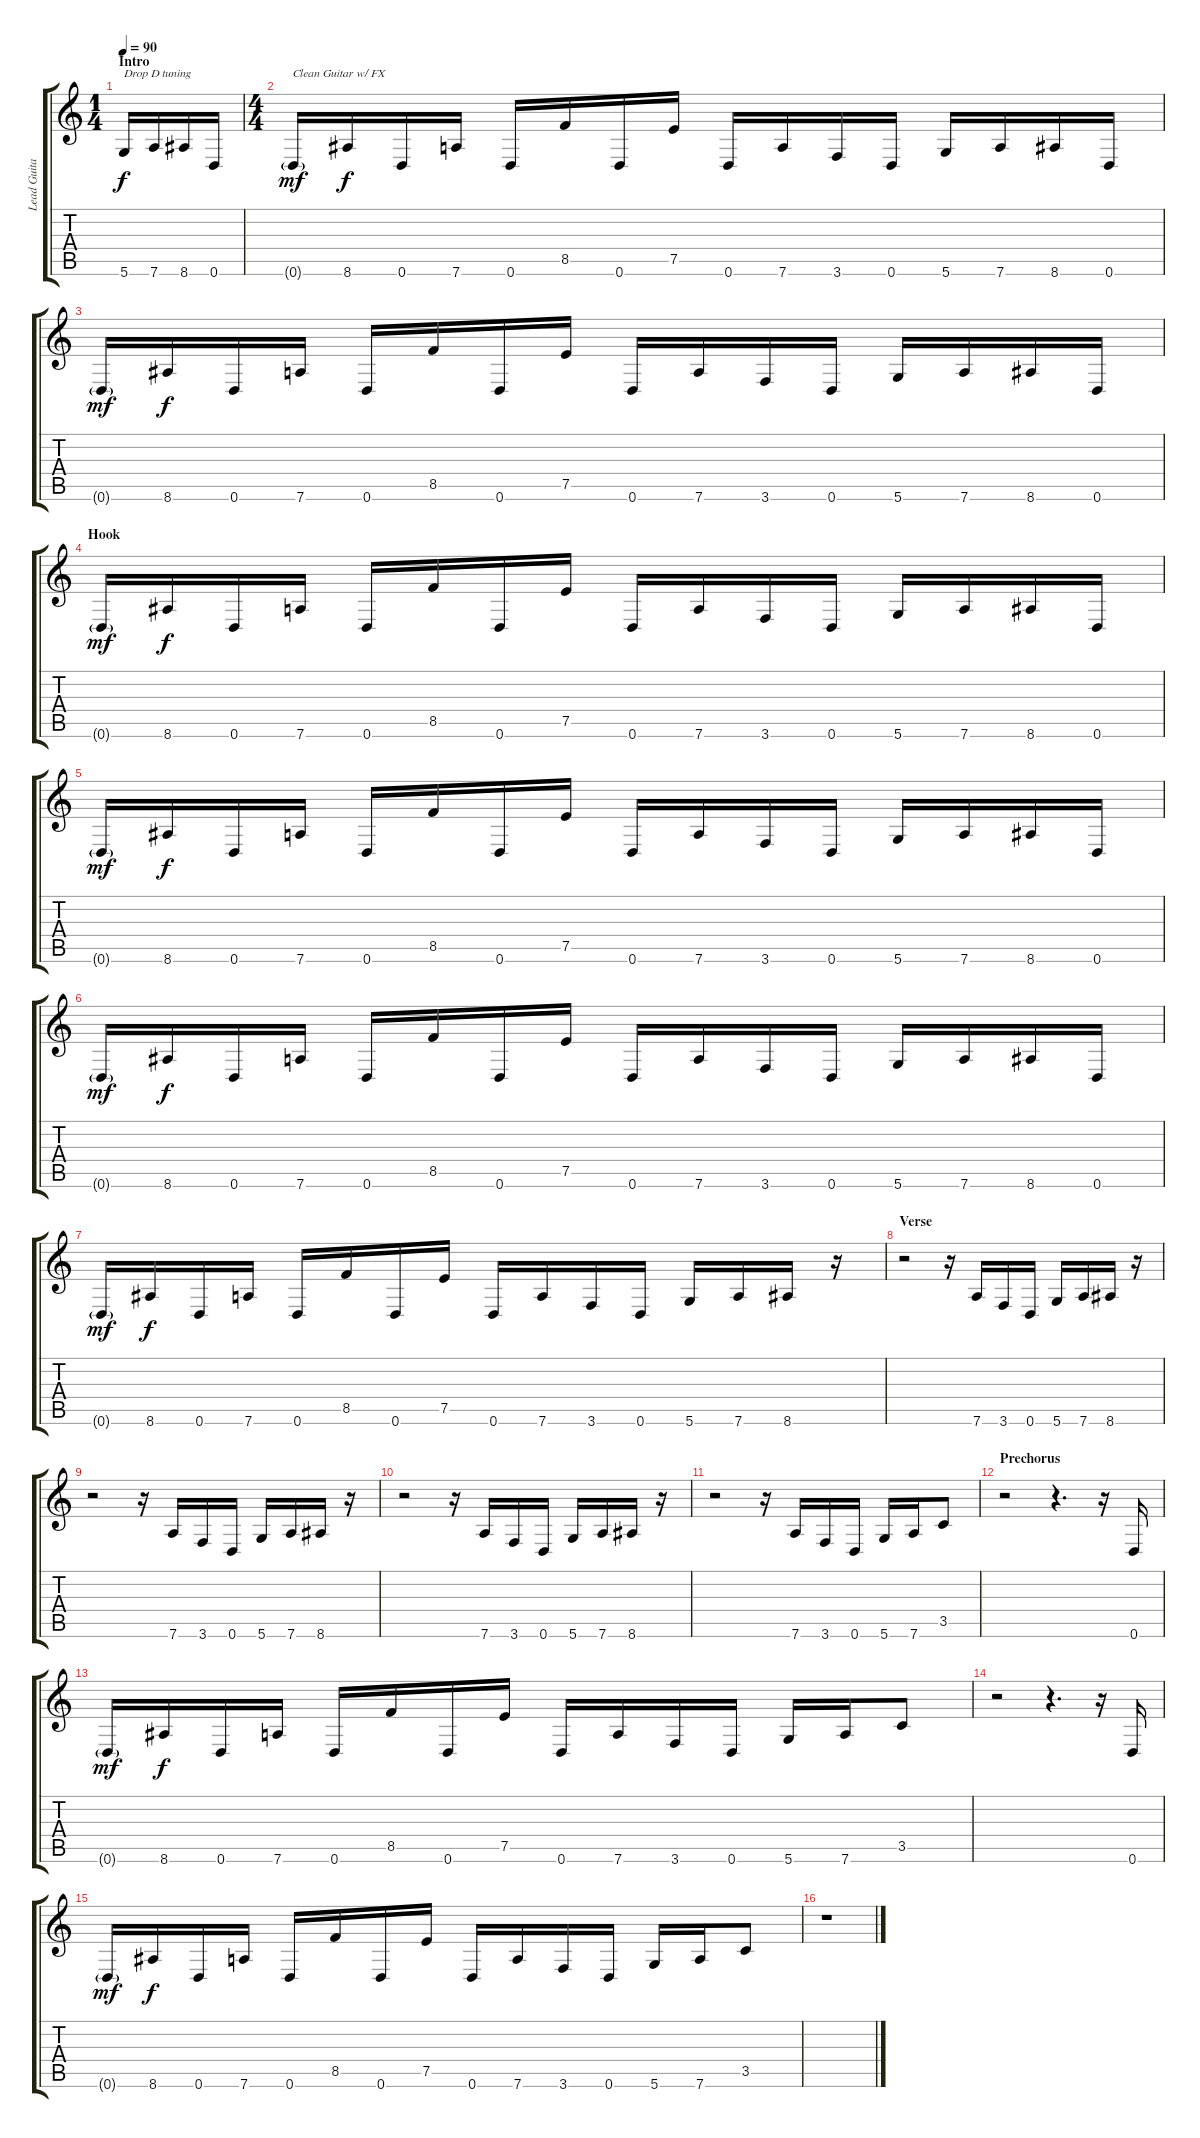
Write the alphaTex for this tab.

\track ("Lead Guitar" "Lead Guita") {instrument electricguitarjazz}
\staff {score tabs}
\tuning (E4 B3 G3 D3 A2 D2) {hide}
\ts (1 4)
\section ("" "Intro")
\tempo 90
\clef g2
\ks c
5.6.16{txt "Drop D tuning" dy f instrument electricguitarjazz} 7.6.16 8.6.16 0.6.16 |
\ts (4 4)
0.6{g}.16{txt "Clean Guitar w/ FX" dy mf} 8.6.16{dy f} 0.6.16 7.6.16 0.6.16 8.5.16 0.6.16 7.5.16 0.6.16 7.6.16 3.6.16 0.6.16 5.6.16 7.6.16 8.6.16 0.6.16 |
0.6{g}.16{dy mf} 8.6.16{dy f} 0.6.16 7.6.16 0.6.16 8.5.16 0.6.16 7.5.16 0.6.16 7.6.16 3.6.16 0.6.16 5.6.16 7.6.16 8.6.16 0.6.16 |
\section ("" "Hook")
0.6{g}.16{dy mf} 8.6.16{dy f} 0.6.16 7.6.16 0.6.16 8.5.16 0.6.16 7.5.16 0.6.16 7.6.16 3.6.16 0.6.16 5.6.16 7.6.16 8.6.16 0.6.16 |
0.6{g}.16{dy mf} 8.6.16{dy f} 0.6.16 7.6.16 0.6.16 8.5.16 0.6.16 7.5.16 0.6.16 7.6.16 3.6.16 0.6.16 5.6.16 7.6.16 8.6.16 0.6.16 |
0.6{g}.16{dy mf} 8.6.16{dy f} 0.6.16 7.6.16 0.6.16 8.5.16 0.6.16 7.5.16 0.6.16 7.6.16 3.6.16 0.6.16 5.6.16 7.6.16 8.6.16 0.6.16 |
0.6{g}.16{dy mf} 8.6.16{dy f} 0.6.16 7.6.16 0.6.16 8.5.16 0.6.16 7.5.16 0.6.16 7.6.16 3.6.16 0.6.16 5.6.16 7.6.16 8.6.16 r.16 |
\section ("" "Verse")
r.2 r.16 7.6.16 3.6.16 0.6.16 5.6.16 7.6.16 8.6.16 r.16 |
r.2 r.16 7.6.16 3.6.16 0.6.16 5.6.16 7.6.16 8.6.16 r.16 |
r.2 r.16 7.6.16 3.6.16 0.6.16 5.6.16 7.6.16 8.6.16 r.16 |
r.2 r.16 7.6.16 3.6.16 0.6.16 5.6.16 7.6.16 3.5.8 |
\section ("" "Prechorus")
r.2 r.4{d} r.16 0.6.16 |
0.6{g}.16{dy mf} 8.6.16{dy f} 0.6.16 7.6.16 0.6.16 8.5.16 0.6.16 7.5.16 0.6.16 7.6.16 3.6.16 0.6.16 5.6.16 7.6.16 3.5.8 |
r.2 r.4{d} r.16 0.6.16 |
0.6{g}.16{dy mf} 8.6.16{dy f} 0.6.16 7.6.16 0.6.16 8.5.16 0.6.16 7.5.16 0.6.16 7.6.16 3.6.16 0.6.16 5.6.16 7.6.16 3.5.8 |
r.1
